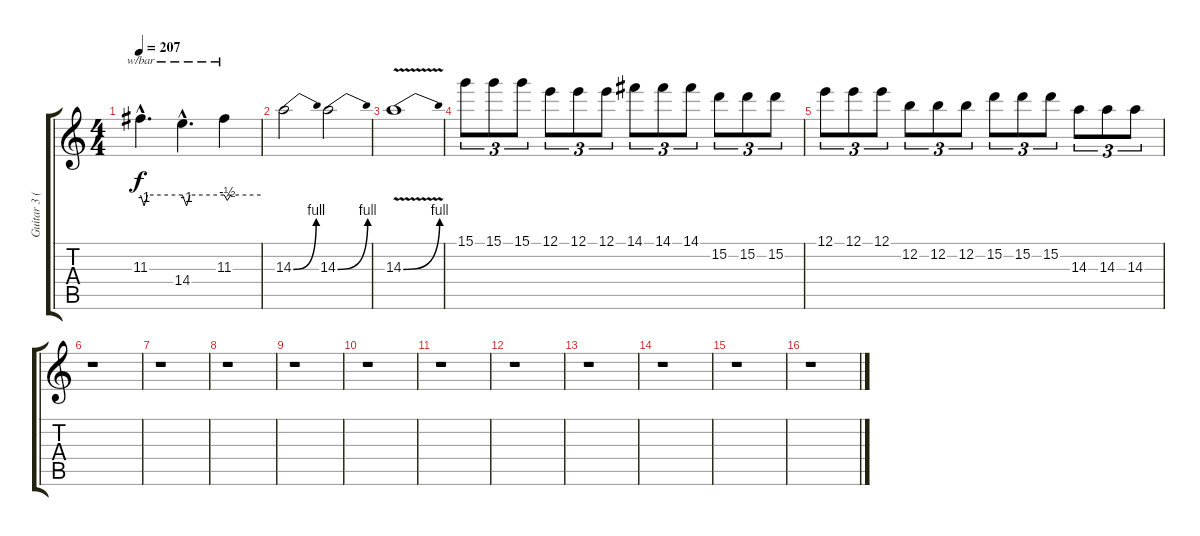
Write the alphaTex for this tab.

\track ("Guitar 3 (Harmony)" "Guitar 3 (") {instrument distortionguitar}
\staff {score tabs}
\tuning (E4 B3 G3 D3 A2 E2) {hide}
\ts (4 4)
\tempo 207
\clef g2
\ks c
11.3{hac}.4{d tbe (custom default 0 0 5 -4 10 0 60 0) dy f} 14.4{hac}.4{d tbe (custom default 0 0 6 -4 11 0 60 0)} 11.3.4{tbe (custom default 0 0 5 -2 11 0 60 0)} |
14.3{be (bend 0 0 60 4)}.2 14.3{be (bend 0 0 60 4)}.2 |
14.3{be (bend 0 0 60 4) v}.1 |
15.1.8{tu (3 2)} 15.1.8{tu (3 2)} 15.1.8{tu (3 2)} 12.1.8{tu (3 2)} 12.1.8{tu (3 2)} 12.1.8{tu (3 2)} 14.1.8{tu (3 2)} 14.1.8{tu (3 2)} 14.1.8{tu (3 2)} 15.2.8{tu (3 2)} 15.2.8{tu (3 2)} 15.2.8{tu (3 2)} |
12.1.8{tu (3 2)} 12.1.8{tu (3 2)} 12.1.8{tu (3 2)} 12.2.8{tu (3 2)} 12.2.8{tu (3 2)} 12.2.8{tu (3 2)} 15.2.8{tu (3 2)} 15.2.8{tu (3 2)} 15.2.8{tu (3 2)} 14.3.8{tu (3 2)} 14.3.8{tu (3 2)} 14.3.8{tu (3 2)} |
r.1 |
r.1 |
r.1 |
r.1 |
r.1 |
r.1 |
r.1 |
r.1 |
r.1 |
r.1 |
r.1
